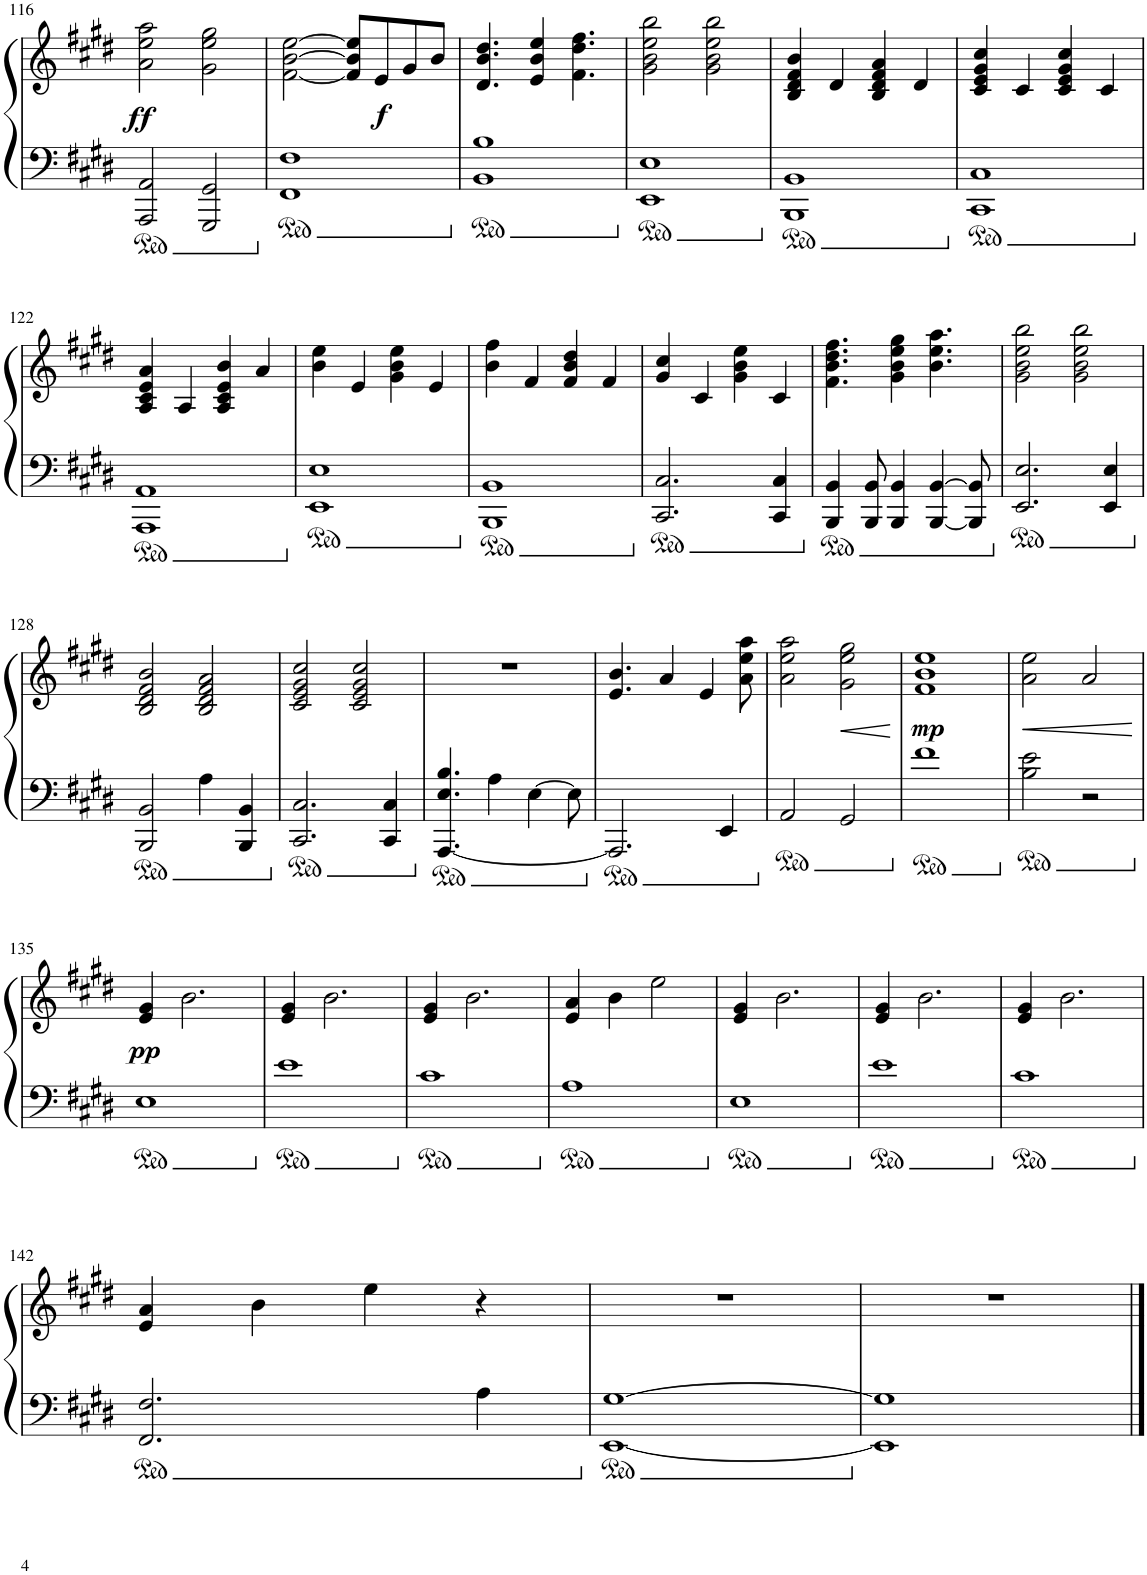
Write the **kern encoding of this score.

**kern	**kern	**dynam
*part1	*part1	*part1
*staff2	*staff1	*staff1/2
*I"Piano	*	*
*I'Pno.	*	*
!!LO:PB:g=z
*clefF4	*clefG2	*
*k[f#c#g#d#]	*k[f#c#g#d#]	*
*M4/4	*M4/4	*
=116	=116	=116
!	!	!LO:DY:b
2AAA/ 2AA/	2a\ 2ee\ 2aa\	ff
2GGG#/ 2GG#/	2g#\ 2ee\ 2gg#\	.
=117	=117	=117
1FF# 1F#	[2f#\ [2b\ [2ee\	.
.	8f#/] 8b/] 8ee/]L	.
!	!	!LO:DY:b
.	8e/	f
.	8g#/	.
.	8b/J	.
=118	=118	=118
1BB 1B	4.d#/ 4.b/ 4.dd#/	.
.	4e/ 4b/ 4ee/	.
.	4.f#\ 4.dd#\ 4.ff#\	.
=119	=119	=119
1EE 1E	2g#\ 2b\ 2ee\ 2bb\	.
.	2g#\ 2b\ 2ee\ 2bb\	.
=120	=120	=120
1BBB 1BB	4B/ 4d#/ 4f#/ 4b/	.
.	4d#/	.
.	4B/ 4d#/ 4f#/ 4a/	.
.	4d#/	.
=121	=121	=121
1CC# 1C#	4c#/ 4e/ 4g#/ 4cc#/	.
.	4c#/	.
.	4c#/ 4e/ 4g#/ 4cc#/	.
.	4c#/	.
!!LO:LB:g=z
=122	=122	=122
1AAA 1AA	4A/ 4c#/ 4e/ 4a/	.
.	4A/	.
.	4A/ 4c#/ 4e/ 4b/	.
.	4a/	.
=123	=123	=123
1EE 1E	4b\ 4ee\	.
.	4e/	.
.	4g#\ 4b\ 4ee\	.
.	4e/	.
=124	=124	=124
1BBB 1BB	4b\ 4ff#\	.
.	4f#/	.
.	4f#/ 4b/ 4dd#/	.
.	4f#/	.
=125	=125	=125
2.CC#/ 2.C#/	4g#/ 4cc#/	.
.	4c#/	.
.	4g#\ 4b\ 4ee\	.
4CC#/ 4C#/	4c#/	.
=126	=126	=126
4BBB/ 4BB/	4.f#\ 4.b\ 4.dd#\ 4.ff#\	.
8BBB/ 8BB/	.	.
4BBB/ 4BB/	4g#\ 4b\ 4ee\ 4gg#\	.
[4BBB/ [4BB/	4.b\ 4.ee\ 4.aa\	.
8BBB/] 8BB/]	.	.
=127	=127	=127
2.EE/ 2.E/	2g#\ 2b\ 2ee\ 2bb\	.
.	2g#\ 2b\ 2ee\ 2bb\	.
4EE/ 4E/	.	.
!!LO:LB:g=z
=128	=128	=128
2BBB/ 2BB/	2B/ 2d#/ 2f#/ 2b/	.
4A\	2B/ 2d#/ 2f#/ 2a/	.
4BBB/ 4BB/	.	.
=129	=129	=129
2.CC#/ 2.C#/	2c#/ 2e/ 2g#/ 2cc#/	.
.	2c#/ 2e/ 2g#/ 2cc#/	.
4CC#/ 4C#/	.	.
=130	=130	=130
[4.AAA/ 4.E/ 4.B/	1r	.
4A\	.	.
[4E\	.	.
8E\]	.	.
=131	=131	=131
2.AAA/]	4.e/ 4.b/	.
.	4a/	.
.	4e/	.
4EE/	.	.
.	8a\ 8ee\ 8aa\	.
=132	=132	=132
2AA/	2a\ 2ee\ 2aa\	.
!	!	!LO:HP:b
2GG#/	2g#\ 2ee\ 2gg#\	<
.	.	[
=133	=133	=133
!	!	!LO:DY:b
1f#	1f# 1b 1ee	mp
=134	=134	=134
!	!	!LO:HP:b
2B\ 2e\	2a\ 2ee\	<
2r	2a/	.
.	.	[
!!LO:LB:g=z
=135	=135	=135
!	!	!LO:DY:b
1E	4e/ 4g#/	pp
.	2.b\	.
=136	=136	=136
1e	4e/ 4g#/	.
.	2.b\	.
=137	=137	=137
1c#	4e/ 4g#/	.
.	2.b\	.
=138	=138	=138
1A	4e/ 4a/	.
.	4b\	.
.	2ee\	.
=139	=139	=139
1E	4e/ 4g#/	.
.	2.b\	.
=140	=140	=140
1e	4e/ 4g#/	.
.	2.b\	.
=141	=141	=141
1c#	4e/ 4g#/	.
.	2.b\	.
!!LO:LB:g=z
=142	=142	=142
2.FF#/ 2.F#/	4e/ 4a/	.
.	4b\	.
.	4ee\	.
4A\	4r	.
=143	=143	=143
[1EE [1G#	1r	.
=144	=144	=144
1EE] 1G#]	1r	.
==	==	==
*-	*-	*-
